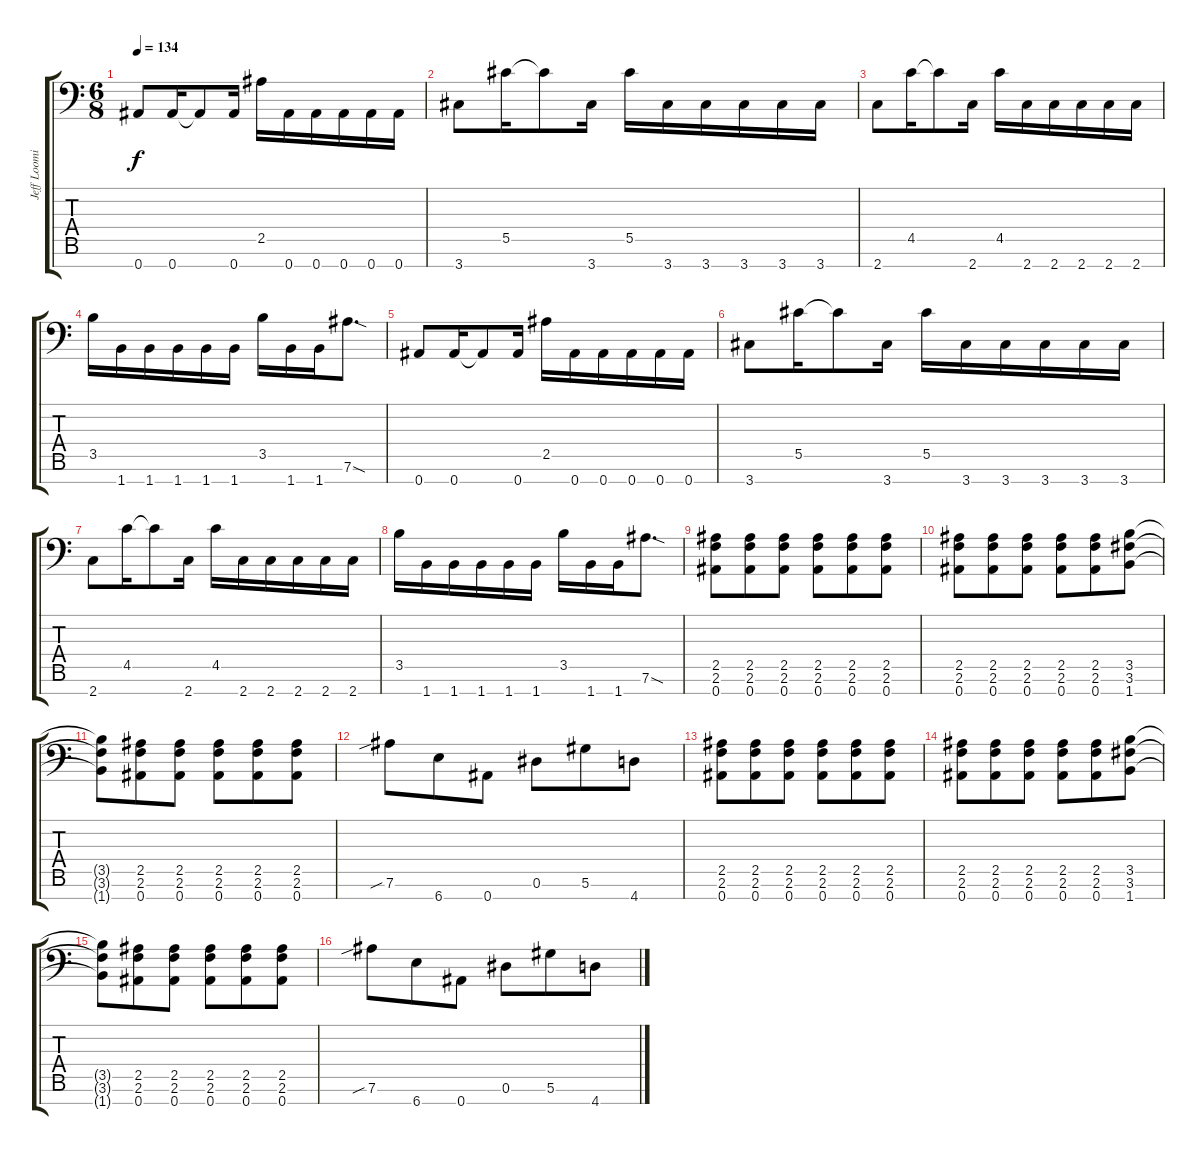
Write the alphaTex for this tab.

\track ("Jeff Loomis" "Jeff Loomi") {instrument distortionguitar}
\staff {score tabs}
\tuning (Eb4 Bb3 Gb3 Db3 Ab2 Eb2 Bb1) {hide}
\ts (6 8)
\tempo 134
\clef f4
\ks c
0.7.8{dy f} 0.7.16 0.7{t}.8 0.7.16 2.5.16 0.7.16 0.7.16 0.7.16 0.7.16 0.7.16 |
3.7.8 5.5.16 5.5{t}.8 3.7.16 5.5.16 3.7.16 3.7.16 3.7.16 3.7.16 3.7.16 |
2.7.8 4.5.16 4.5{t}.8 2.7.16 4.5.16 2.7.16 2.7.16 2.7.16 2.7.16 2.7.16 |
3.5.16 1.7.16 1.7.16 1.7.16 1.7.16 1.7.16 3.5.16 1.7.16 1.7.16 7.6{sod}.8{d} |
0.7.8 0.7.16 0.7{t}.8 0.7.16 2.5.16 0.7.16 0.7.16 0.7.16 0.7.16 0.7.16 |
3.7.8 5.5.16 5.5{t}.8 3.7.16 5.5.16 3.7.16 3.7.16 3.7.16 3.7.16 3.7.16 |
2.7.8 4.5.16 4.5{t}.8 2.7.16 4.5.16 2.7.16 2.7.16 2.7.16 2.7.16 2.7.16 |
3.5.16 1.7.16 1.7.16 1.7.16 1.7.16 1.7.16 3.5.16 1.7.16 1.7.16 7.6{sod}.8{d} |
(2.5 2.6 0.7).8 (2.5 2.6 0.7).8 (2.5 2.6 0.7).8 (2.5 2.6 0.7).8 (2.5 2.6 0.7).8 (2.5 2.6 0.7).8 |
(2.5 2.6 0.7).8 (2.5 2.6 0.7).8 (2.5 2.6 0.7).8 (2.5 2.6 0.7).8 (2.5 2.6 0.7).8 (3.5 3.6 1.7).8 |
(3.5{t} 3.6{t} 1.7{t}).8 (2.5 2.6 0.7).8 (2.5 2.6 0.7).8 (2.5 2.6 0.7).8 (2.5 2.6 0.7).8 (2.5 2.6 0.7).8 |
7.6{sib}.8 6.7.8 0.7.8 0.6.8 5.6.8 4.7.8 |
(2.5 2.6 0.7).8 (2.5 2.6 0.7).8 (2.5 2.6 0.7).8 (2.5 2.6 0.7).8 (2.5 2.6 0.7).8 (2.5 2.6 0.7).8 |
(2.5 2.6 0.7).8 (2.5 2.6 0.7).8 (2.5 2.6 0.7).8 (2.5 2.6 0.7).8 (2.5 2.6 0.7).8 (3.5 3.6 1.7).8 |
(3.5{t} 3.6{t} 1.7{t}).8 (2.5 2.6 0.7).8 (2.5 2.6 0.7).8 (2.5 2.6 0.7).8 (2.5 2.6 0.7).8 (2.5 2.6 0.7).8 |
7.6{sib}.8 6.7.8 0.7.8 0.6.8 5.6.8 4.7.8
